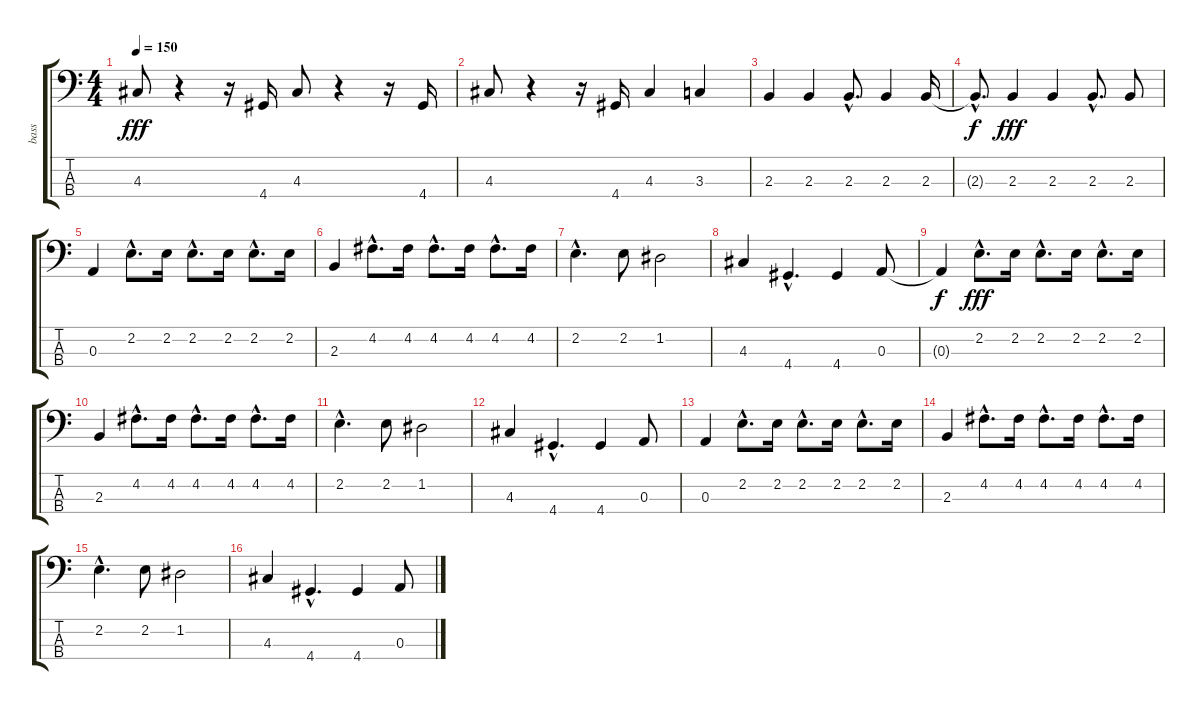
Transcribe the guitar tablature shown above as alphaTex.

\track ("bass" "bass") {instrument electricbassfinger}
\staff {score tabs}
\tuning (G2 D2 A1 E1) {hide}
\ts (4 4)
\tempo 150
\clef f4
\ks c
4.3.8{dy fff} r.4 r.16 4.4.16 4.3.8 r.4 r.16 4.4.16 |
4.3.8 r.4 r.16 4.4.16 4.3.4 3.3.4 |
2.3.4 2.3.4 2.3{hac}.8{d} 2.3.4 2.3.16 |
2.3{hac t}.8{d dy f} 2.3.4{dy fff} 2.3.4 2.3{hac}.8{d} 2.3.8 |
0.3.4 2.2{hac}.8{d} 2.2.16 2.2{hac}.8{d} 2.2.16 2.2{hac}.8{d} 2.2.16 |
2.3.4 4.2{hac}.8{d} 4.2.16 4.2{hac}.8{d} 4.2.16 4.2{hac}.8{d} 4.2.16 |
2.2{hac}.4{d} 2.2.8 1.2.2 |
4.3.4 4.4{hac}.4{d} 4.4.4 0.3.8 |
0.3{t}.4{dy f} 2.2{hac}.8{d dy fff} 2.2.16 2.2{hac}.8{d} 2.2.16 2.2{hac}.8{d} 2.2.16 |
2.3.4 4.2{hac}.8{d} 4.2.16 4.2{hac}.8{d} 4.2.16 4.2{hac}.8{d} 4.2.16 |
2.2{hac}.4{d} 2.2.8 1.2.2 |
4.3.4 4.4{hac}.4{d} 4.4.4 0.3.8 |
0.3.4 2.2{hac}.8{d} 2.2.16 2.2{hac}.8{d} 2.2.16 2.2{hac}.8{d} 2.2.16 |
2.3.4 4.2{hac}.8{d} 4.2.16 4.2{hac}.8{d} 4.2.16 4.2{hac}.8{d} 4.2.16 |
2.2{hac}.4{d} 2.2.8 1.2.2 |
4.3.4 4.4{hac}.4{d} 4.4.4 0.3.8
